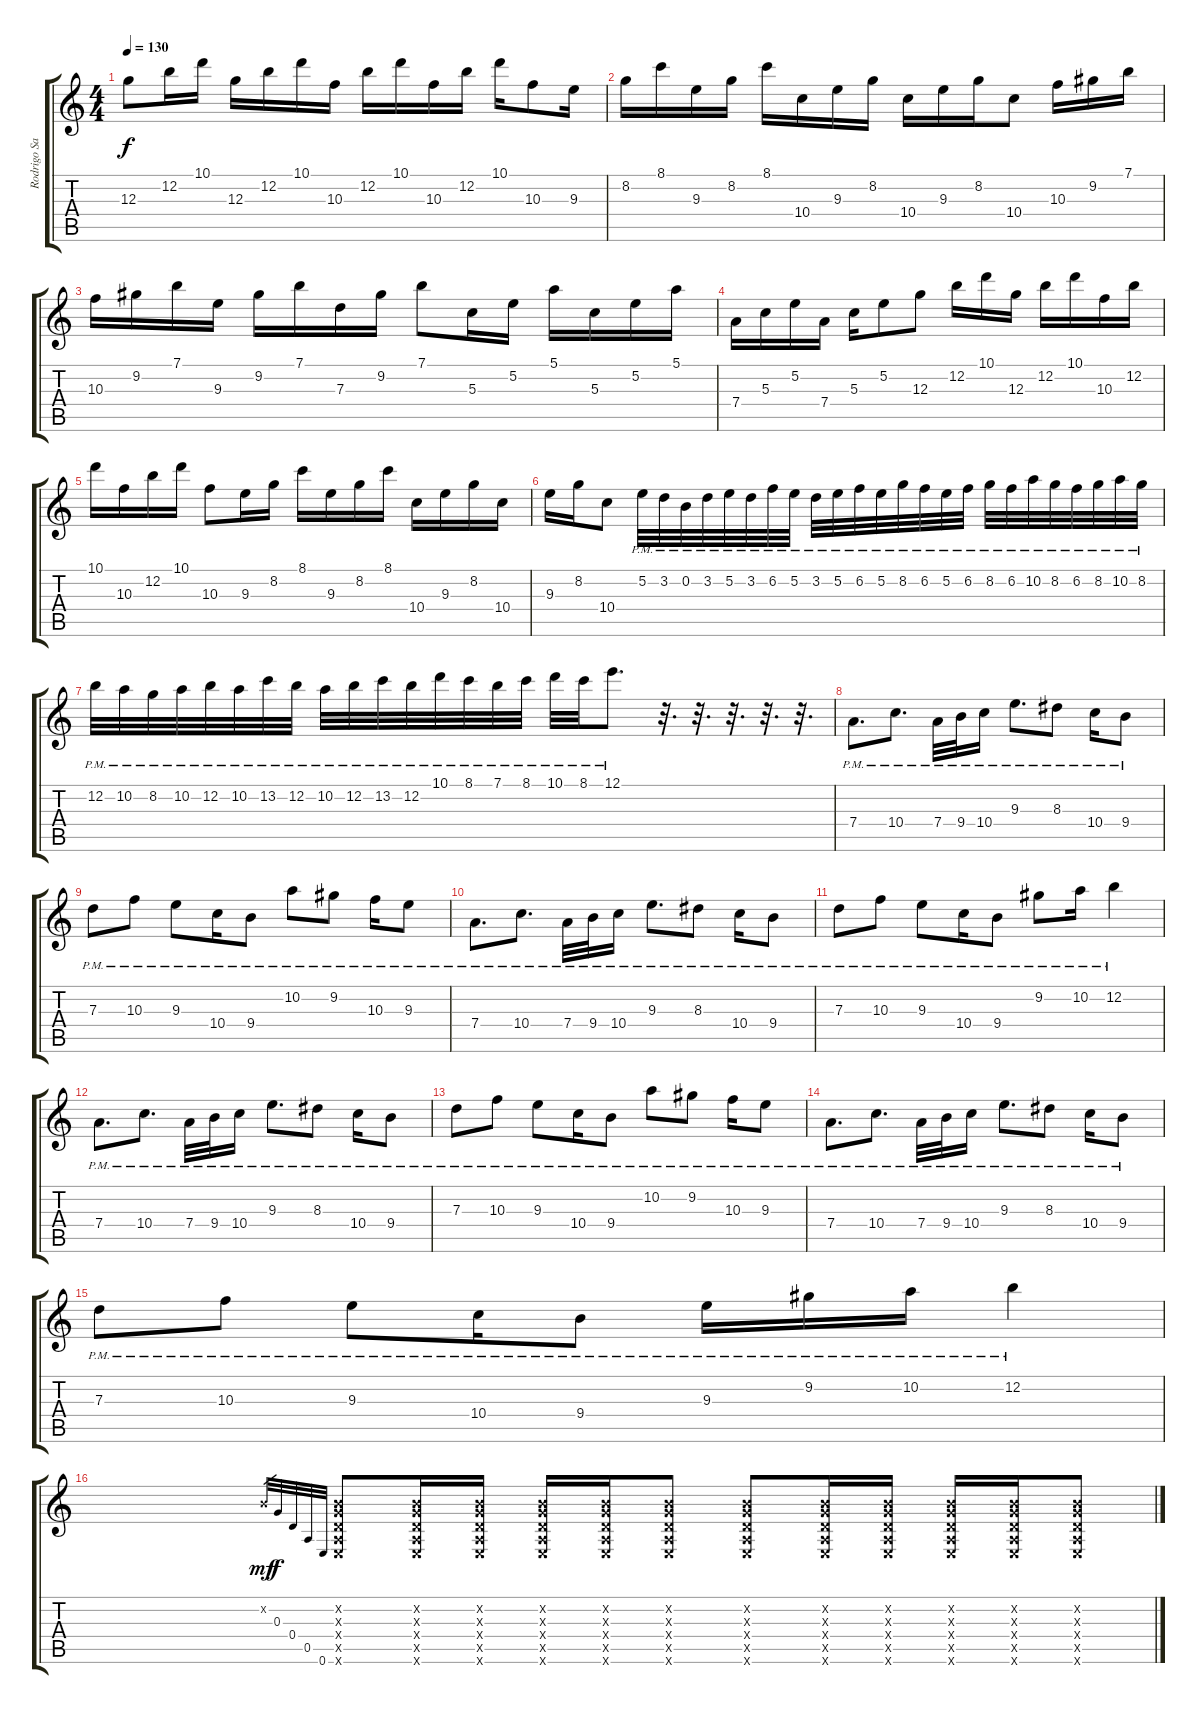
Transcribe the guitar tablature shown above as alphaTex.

\track ("Rodrigo Sanchez" "Rodrigo Sa") {instrument acousticguitarnylon}
\staff {score tabs}
\tuning (E4 B3 G3 D3 A2 E2) {hide}
\ts (4 4)
\tempo 130
\clef g2
\ks c
12.3.8{dy f} 12.2.16 10.1.16 12.3.16 12.2.16 10.1.16 10.3.16 12.2.16 10.1.16 10.3.16 12.2.16 10.1.16 10.3.8 9.3.16 |
8.2.16 8.1.16 9.3.16 8.2.16 8.1.16 10.4.16 9.3.16 8.2.16 10.4.16 9.3.16 8.2.16 10.4.8 10.3.16 9.2.16 7.1.16 |
10.3.16 9.2.16 7.1.16 9.3.16 9.2.16 7.1.16 7.3.16 9.2.16 7.1.8 5.3.16 5.2.16 5.1.16 5.3.16 5.2.16 5.1.16 |
7.4.16 5.3.16 5.2.16 7.4.16 5.3.16 5.2.8 12.3.8 12.2.16 10.1.16 12.3.16 12.2.16 10.1.16 10.3.16 12.2.16 |
10.1.16 10.3.16 12.2.16 10.1.16 10.3.8 9.3.16 8.2.16 8.1.16 9.3.16 8.2.16 8.1.16 10.4.16 9.3.16 8.2.16 10.4.16 |
9.3.16 8.2.16 10.4.8 5.2{pm}.32 3.2{pm}.32 0.2{pm}.32 3.2{pm}.32 5.2{pm}.32 3.2{pm}.32 6.2{pm}.32 5.2{pm}.32 3.2{pm}.32 5.2{pm}.32 6.2{pm}.32 5.2{pm}.32 8.2{pm}.32 6.2{pm}.32 5.2{pm}.32 6.2{pm}.32 8.2{pm}.32 6.2{pm}.32 10.2{pm}.32 8.2{pm}.32 6.2{pm}.32 8.2{pm}.32 10.2{pm}.32 8.2{pm}.32 |
12.2{pm}.32 10.2{pm}.32 8.2{pm}.32 10.2{pm}.32 12.2{pm}.32 10.2{pm}.32 13.2{pm}.32 12.2{pm}.32 10.2{pm}.32 12.2{pm}.32 13.2{pm}.32 12.2{pm}.32 10.1{pm}.32 8.1{pm}.32 7.1{pm}.32 8.1{pm}.32 10.1{pm}.32 8.1{pm}.32 12.1{pm}.8{d} r.32{d} r.32{d} r.32{d} r.32{d} r.32{d} |
7.4{pm}.8{d} 10.4{pm}.8{d} 7.4{pm}.32 9.4{pm}.32 10.4{pm}.16 9.3{pm}.8{d} 8.3{pm}.8 10.4{pm}.16 9.4{pm}.8 |
7.3{pm}.8 10.3{pm}.8 9.3{pm}.8 10.4{pm}.16 9.4{pm}.8 10.2{pm}.8 9.2{pm}.8 10.3{pm}.16 9.3{pm}.8 |
7.4{pm}.8{d} 10.4{pm}.8{d} 7.4{pm}.32 9.4{pm}.32 10.4{pm}.16 9.3{pm}.8{d} 8.3{pm}.8 10.4{pm}.16 9.4{pm}.8 |
7.3{pm}.8 10.3{pm}.8 9.3{pm}.8 10.4{pm}.16 9.4{pm}.8 9.2{pm}.8 10.2{pm}.16 12.2{pm}.4 |
7.4{pm}.8{d} 10.4{pm}.8{d} 7.4{pm}.32 9.4{pm}.32 10.4{pm}.16 9.3{pm}.8{d} 8.3{pm}.8 10.4{pm}.16 9.4{pm}.8 |
7.3{pm}.8 10.3{pm}.8 9.3{pm}.8 10.4{pm}.16 9.4{pm}.8 10.2{pm}.8 9.2{pm}.8 10.3{pm}.16 9.3{pm}.8 |
7.4{pm}.8{d} 10.4{pm}.8{d} 7.4{pm}.32 9.4{pm}.32 10.4{pm}.16 9.3{pm}.8{d} 8.3{pm}.8 10.4{pm}.16 9.4{pm}.8 |
7.3{pm}.8 10.3{pm}.8 9.3{pm}.8 10.4{pm}.16 9.4{pm}.8 9.3{pm}.16 9.2{pm}.16 10.2{pm}.16 12.2{pm}.4 |
0.2{x}.32{gr dy mf} 0.3.32{gr dy f} 0.4.32{gr} 0.5.32{gr} 0.6.32{gr} (0.2{x} 0.3{x} 0.4{x} 0.5{x} 0.6{x}).8 (0.2{x} 0.3{x} 0.4{x} 0.5{x} 0.6{x}).16 (0.2{x} 0.3{x} 0.4{x} 0.5{x} 0.6{x}).16 (0.2{x} 0.3{x} 0.4{x} 0.5{x} 0.6{x}).16 (0.2{x} 0.3{x} 0.4{x} 0.5{x} 0.6{x}).16 (0.2{x} 0.3{x} 0.4{x} 0.5{x} 0.6{x}).8 (0.2{x} 0.3{x} 0.4{x} 0.5{x} 0.6{x}).8 (0.2{x} 0.3{x} 0.4{x} 0.5{x} 0.6{x}).16 (0.2{x} 0.3{x} 0.4{x} 0.5{x} 0.6{x}).16 (0.2{x} 0.3{x} 0.4{x} 0.5{x} 0.6{x}).16 (0.2{x} 0.3{x} 0.4{x} 0.5{x} 0.6{x}).16 (0.2{x} 0.3{x} 0.4{x} 0.5{x} 0.6{x}).8
